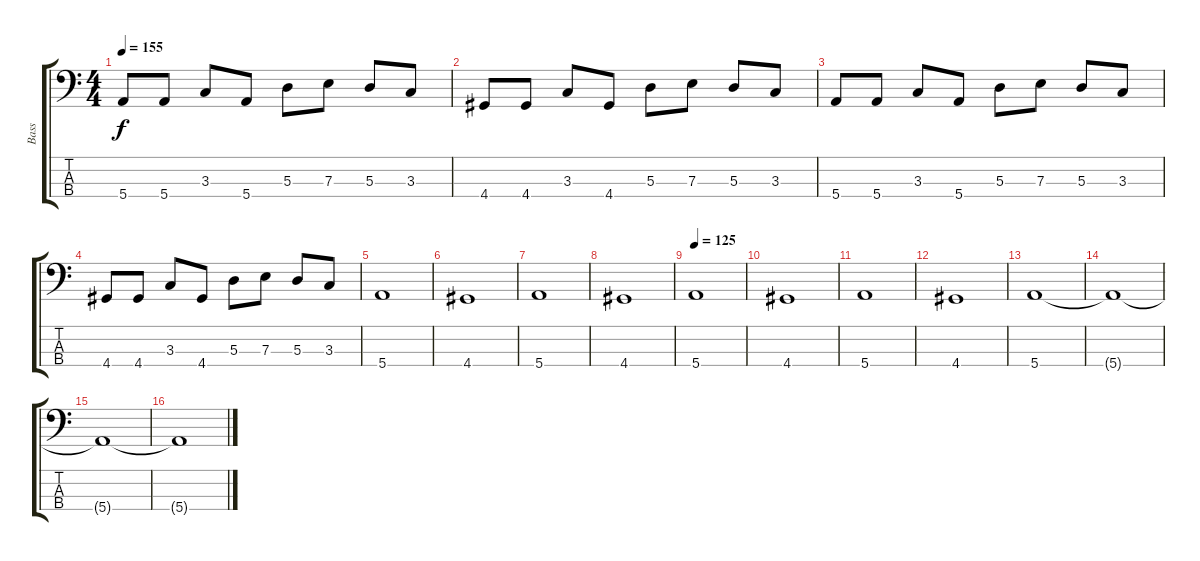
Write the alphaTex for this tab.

\track ("Bass" "Bass") {instrument electricbassfinger}
\staff {score tabs}
\tuning (G2 D2 A1 E1) {hide}
\ts (4 4)
\tempo 155
\clef f4
\ks c
5.4.8{dy f} 5.4.8 3.3.8 5.4.8 5.3.8 7.3.8 5.3.8 3.3.8 |
4.4.8 4.4.8 3.3.8 4.4.8 5.3.8 7.3.8 5.3.8 3.3.8 |
5.4.8 5.4.8 3.3.8 5.4.8 5.3.8 7.3.8 5.3.8 3.3.8 |
4.4.8 4.4.8 3.3.8 4.4.8 5.3.8 7.3.8 5.3.8 3.3.8 |
5.4.1 |
4.4.1 |
5.4.1 |
4.4.1 |
\tempo 125
5.4.1 |
4.4.1 |
5.4.1 |
4.4.1 |
5.4.1{volume 0} |
5.4{t}.1 |
5.4{t}.1 |
5.4{t}.1
